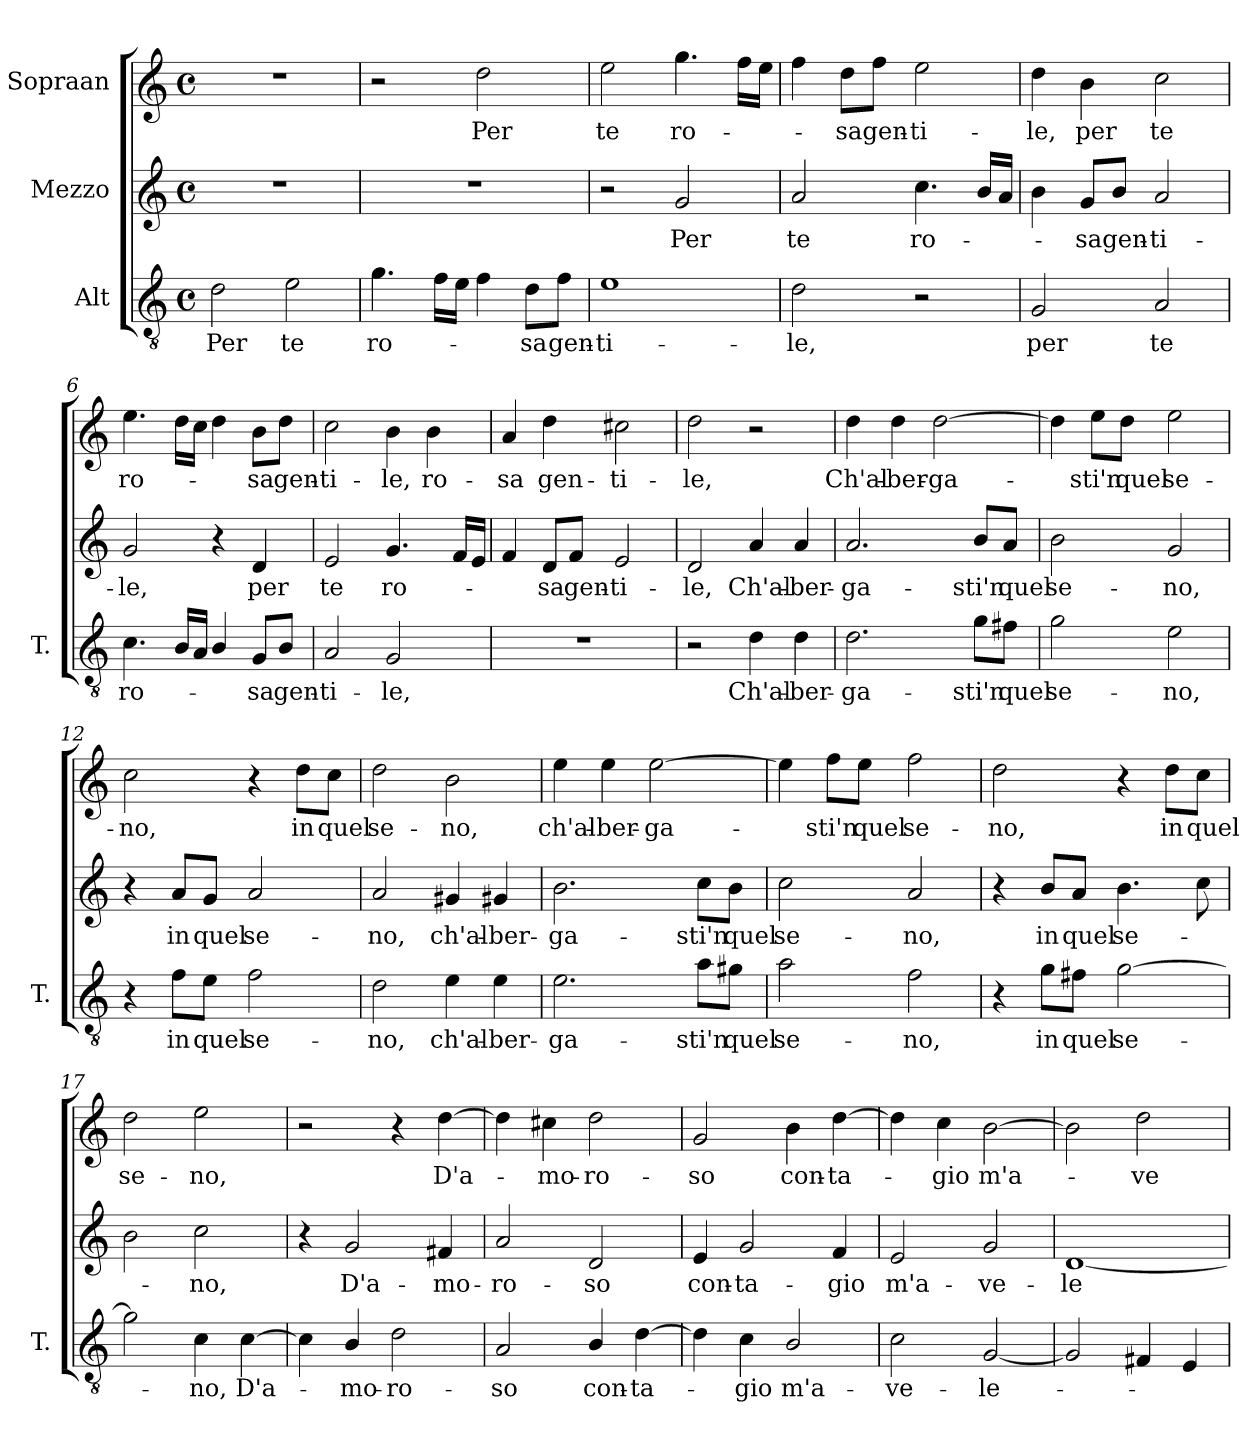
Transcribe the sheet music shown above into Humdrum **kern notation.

**kern	**text	**kern	**text	**kern	**text
*part3	*part3	*part2	*part2	*part1	*part1
*staff3	*staff3	*staff2	*staff2	*staff1	*staff1
*I"Alt	*	*I"Mezzo	*	*I"Sopraan	*
*I'T.	*	*	*	*	*
*clefGv2	*	*clefG2	*	*clefG2	*
*ITrd7c12	*	*	*	*	*
*k[]	*	*k[]	*	*k[]	*
*C:	*	*C:	*	*C:	*
*M4/4	*	*M4/4	*	*M4/4	*
*met(c)	*	*met(c)	*	*met(c)	*
=1	=1	=1	=1	=1	=1
!	!LO:LY:b	!	!	!	!
2D\	Per	1r	.	1r	.
!	!LO:LY:b	!	!	!	!
2E\	te	.	.	.	.
=2	=2	=2	=2	=2	=2
!	!LO:LY:b	!	!	!	!
4.G\	ro-	1r	.	2r	.
16F\LL	.	.	.	.	.
16E\JJ	.	.	.	.	.
!	!	!	!	!	!LO:LY:b
4F\	.	.	.	2dd\	Per
!	!LO:LY:b	!	!	!	!
8D\L	-sa	.	.	.	.
!	!LO:LY:b	!	!	!	!
8F\J	gen-	.	.	.	.
=3	=3	=3	=3	=3	=3
!	!LO:LY:b	!	!	!	!LO:LY:b
1E	-ti-	2r	.	2ee\	te
!	!	!	!LO:LY:b	!	!LO:LY:b
.	.	2g/	Per	4.gg\	ro-
.	.	.	.	16ff\LL	.
.	.	.	.	16ee\JJ	.
=4	=4	=4	=4	=4	=4
!	!LO:LY:b	!	!LO:LY:b	!	!
2D\	-le,	2a/	te	4ff\	.
!	!	!	!	!	!LO:LY:b
.	.	.	.	8dd\L	-sa
!	!	!	!	!	!LO:LY:b
.	.	.	.	8ff\J	gen-
!	!	!	!LO:LY:b	!	!LO:LY:b
2r	.	4.cc\	ro-	2ee\	-ti-
.	.	16b/LL	.	.	.
.	.	16a/JJ	.	.	.
=5	=5	=5	=5	=5	=5
!	!LO:LY:b	!	!	!	!LO:LY:b
2GG/	per	4b\	.	4dd\	-le,
!	!	!	!LO:LY:b	!	!LO:LY:b
.	.	8g/L	-sa	4b\	per
!	!	!	!LO:LY:b	!	!
.	.	8b/J	gen-	.	.
!	!LO:LY:b	!	!LO:LY:b	!	!LO:LY:b
2AA/	te	2a/	-ti-	2cc\	te
!!LO:LB:g=z
=6	=6	=6	=6	=6	=6
!	!LO:LY:b	!	!LO:LY:b	!	!LO:LY:b
4.C\	ro-	2g/	-le,	4.ee\	ro-
16BB/LL	.	.	.	16dd\LL	.
16AA/JJ	.	.	.	16cc\JJ	.
4BB/	.	4r	.	4dd\	.
!	!LO:LY:b	!	!LO:LY:b	!	!LO:LY:b
8GG/L	-sa	4d/	per	8b\L	-sa
!	!LO:LY:b	!	!	!	!LO:LY:b
8BB/J	gen-	.	.	8dd\J	gen-
=7	=7	=7	=7	=7	=7
!	!LO:LY:b	!	!LO:LY:b	!	!LO:LY:b
2AA/	-ti-	2e/	te	2cc\	-ti-
!	!LO:LY:b	!	!LO:LY:b	!	!LO:LY:b
2GG/	-le,	4.g/	ro-	4b\	-le,
!	!	!	!	!	!LO:LY:b
.	.	.	.	4b\	ro-
.	.	16f/LL	.	.	.
.	.	16e/JJ	.	.	.
=8	=8	=8	=8	=8	=8
!	!	!	!	!	!LO:LY:b
1r	.	4f/	.	4a/	-sa
!	!	!	!LO:LY:b	!	!LO:LY:b
.	.	8d/L	-sa	4dd\	gen-
!	!	!	!LO:LY:b	!	!
.	.	8f/J	gen-	.	.
!	!	!	!LO:LY:b	!	!LO:LY:b
.	.	2e/	-ti-	2cc#X\	-ti-
=9	=9	=9	=9	=9	=9
!	!	!	!LO:LY:b	!	!LO:LY:b
2r	.	2d/	-le,	2dd\	-le,
!	!LO:LY:b	!	!LO:LY:b	!	!
4D\	Ch'al-	4a/	Ch'al-	2r	.
!	!LO:LY:b	!	!LO:LY:b	!	!
4D\	-ber-	4a/	-ber-	.	.
=10	=10	=10	=10	=10	=10
!	!LO:LY:b	!	!LO:LY:b	!	!LO:LY:b
2.D\	-ga-	2.a/	-ga-	4dd\	Ch'al-
!	!	!	!	!	!LO:LY:b
.	.	.	.	4dd\	-ber-
!	!	!	!	!	!LO:LY:b
.	.	.	.	[2dd\	-ga-
!	!LO:LY:b	!	!LO:LY:b	!	!
8G\L	-sti'n	8b/L	-sti'n	.	.
!	!LO:LY:b	!	!LO:LY:b	!	!
8F#X\J	quel	8a/J	quel	.	.
=11	=11	=11	=11	=11	=11
!	!LO:LY:b	!	!LO:LY:b	!	!
2G\	se-	2b\	se-	4dd\]	.
!	!	!	!	!	!LO:LY:b
.	.	.	.	8ee\L	-sti'n
!	!	!	!	!	!LO:LY:b
.	.	.	.	8dd\J	quel
!	!LO:LY:b	!	!LO:LY:b	!	!LO:LY:b
2E\	-no,	2g/	-no,	2ee\	se-
!!LO:LB:g=z
=12	=12	=12	=12	=12	=12
!	!	!	!	!	!LO:LY:b
4r	.	4r	.	2cc\	-no,
!	!LO:LY:b	!	!LO:LY:b	!	!
8F\L	in	8a/L	in	.	.
!	!LO:LY:b	!	!LO:LY:b	!	!
8E\J	quel	8g/J	quel	.	.
!	!LO:LY:b	!	!LO:LY:b	!	!
2F\	se-	2a/	se-	4r	.
!	!	!	!	!	!LO:LY:b
.	.	.	.	8dd\L	in
!	!	!	!	!	!LO:LY:b
.	.	.	.	8cc\J	quel
=13	=13	=13	=13	=13	=13
!	!LO:LY:b	!	!LO:LY:b	!	!LO:LY:b
2D\	-no,	2a/	-no,	2dd\	se-
!	!LO:LY:b	!	!LO:LY:b	!	!LO:LY:b
4E\	ch'al-	4g#X/	ch'al-	2b\	-no,
!	!LO:LY:b	!	!LO:LY:b	!	!
4E\	-ber-	4g#X/	-ber-	.	.
=14	=14	=14	=14	=14	=14
!	!LO:LY:b	!	!LO:LY:b	!	!LO:LY:b
2.E\	-ga-	2.b\	-ga-	4ee\	ch'al-
!	!	!	!	!	!LO:LY:b
.	.	.	.	4ee\	-ber-
!	!	!	!	!	!LO:LY:b
.	.	.	.	[2ee\	-ga-
!	!LO:LY:b	!	!LO:LY:b	!	!
8A\L	-sti'n	8cc\L	-sti'n	.	.
!	!LO:LY:b	!	!LO:LY:b	!	!
8G#X\J	quel	8b\J	quel	.	.
=15	=15	=15	=15	=15	=15
!	!LO:LY:b	!	!LO:LY:b	!	!
2A\	se-	2cc\	se-	4ee\]	.
!	!	!	!	!	!LO:LY:b
.	.	.	.	8ff\L	-sti'n
!	!	!	!	!	!LO:LY:b
.	.	.	.	8ee\J	quel
!	!LO:LY:b	!	!LO:LY:b	!	!LO:LY:b
2F\	-no,	2a/	-no,	2ff\	se-
=16	=16	=16	=16	=16	=16
!	!	!	!	!	!LO:LY:b
4r	.	4r	.	2dd\	-no,
!	!LO:LY:b	!	!LO:LY:b	!	!
8G\L	in	8b/L	in	.	.
!	!LO:LY:b	!	!LO:LY:b	!	!
8F#X\J	quel	8a/J	quel	.	.
!	!LO:LY:b	!	!LO:LY:b	!	!
[2G\	se-	4.b\	se-	4r	.
!	!	!	!	!	!LO:LY:b
.	.	.	.	8dd\L	in
!	!	!	!	!	!LO:LY:b
.	.	8cc\	.	8cc\J	quel
!!LO:LB:g=z
=17	=17	=17	=17	=17	=17
!	!	!	!	!	!LO:LY:b
2G\]	.	2b\	.	2dd\	se-
!	!LO:LY:b	!	!LO:LY:b	!	!LO:LY:b
4C\	-no,	2cc\	-no,	2ee\	-no,
!	!LO:LY:b	!	!	!	!
[4C\	D'a-	.	.	.	.
=18	=18	=18	=18	=18	=18
4C\]	.	4r	.	2r	.
!	!LO:LY:b	!	!LO:LY:b	!	!
4BB/	-mo-	2g/	D'a-	.	.
!	!LO:LY:b	!	!	!	!
2D\	-ro-	.	.	4r	.
!	!	!	!LO:LY:b	!	!LO:LY:b
.	.	4f#X/	-mo-	[4dd\	D'a-
=19	=19	=19	=19	=19	=19
!	!LO:LY:b	!	!LO:LY:b	!	!
2AA/	-so	2a/	-ro-	4dd\]	.
!	!	!	!	!	!LO:LY:b
.	.	.	.	4cc#X\	-mo-
!	!LO:LY:b	!	!LO:LY:b	!	!LO:LY:b
4BB/	con-	2d/	-so	2dd\	-ro-
!	!LO:LY:b	!	!	!	!
[4D\	-ta-	.	.	.	.
=20	=20	=20	=20	=20	=20
!	!	!	!LO:LY:b	!	!LO:LY:b
4D\]	.	4e/	con-	2g/	-so
!	!LO:LY:b	!	!LO:LY:b	!	!
4C\	-gio	2g/	-ta-	.	.
!	!LO:LY:b	!	!	!	!LO:LY:b
2BB/	m'a-	.	.	4b\	con-
!	!	!	!LO:LY:b	!	!LO:LY:b
.	.	4f/	-gio	[4dd\	-ta-
=21	=21	=21	=21	=21	=21
!	!LO:LY:b	!	!LO:LY:b	!	!
2C\	-ve-	2e/	m'a-	4dd\]	.
!	!	!	!	!	!LO:LY:b
.	.	.	.	4cc\	-gio
!	!LO:LY:b	!	!LO:LY:b	!	!LO:LY:b
[2GG/	-le-	2g/	-ve-	[2b\	m'a-
=22	=22	=22	=22	=22	=22
!	!	!	!LO:LY:b	!	!
2GG/]	.	[1d	-le-	2b\]	.
!	!	!	!	!	!LO:LY:b
4FF#X/	.	.	.	2dd\	-ve-
4EE/	.	.	.	.	.
=	=	=	=	=	=
*-	*-	*-	*-	*-	*-
